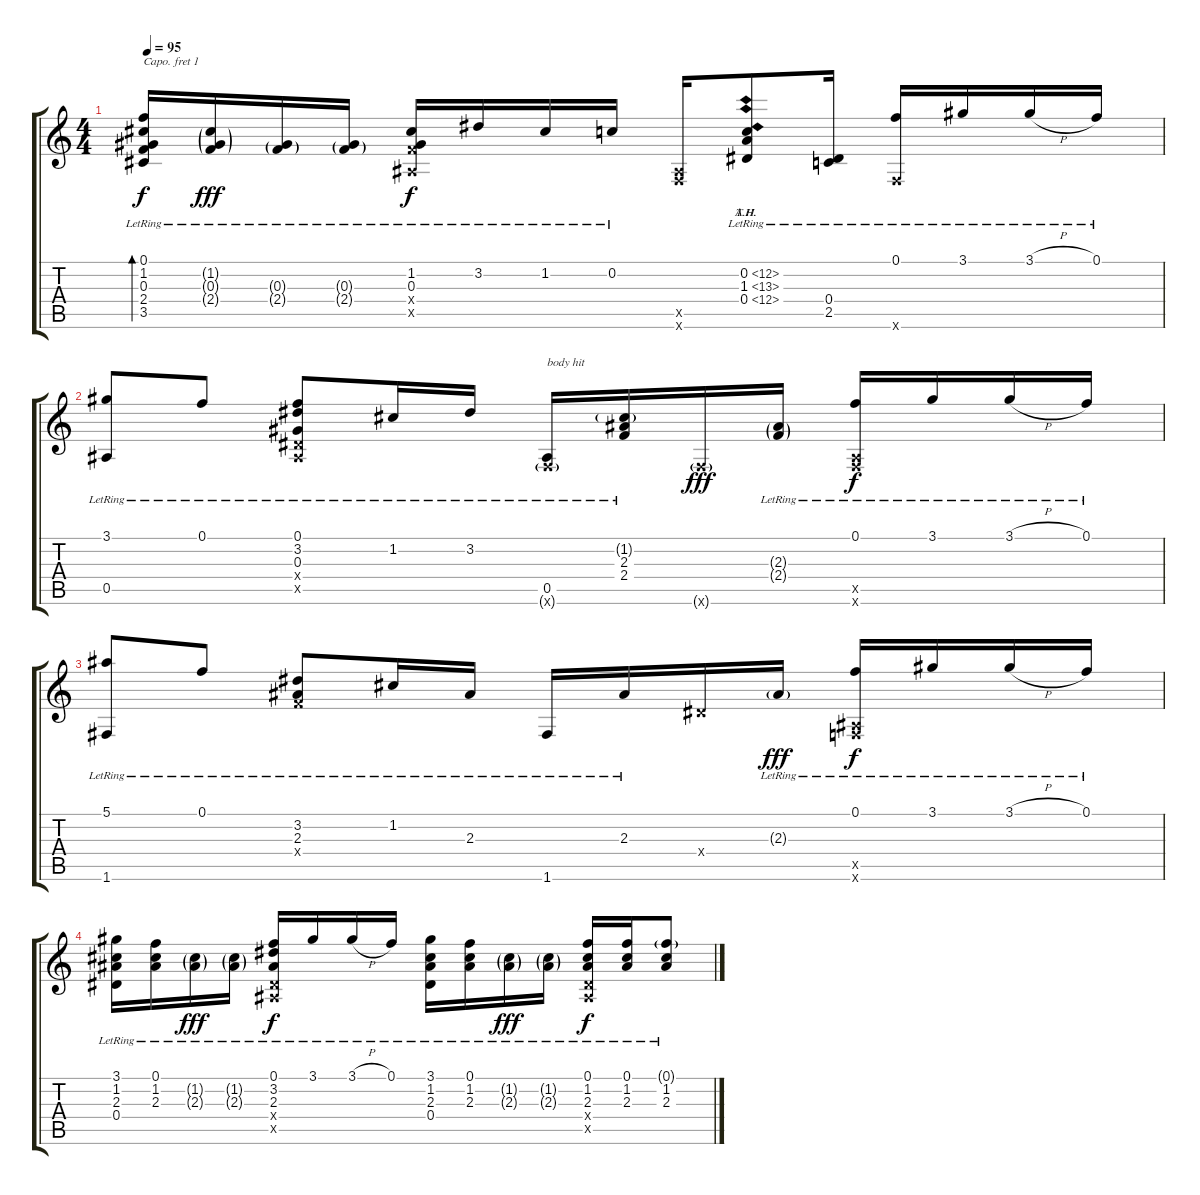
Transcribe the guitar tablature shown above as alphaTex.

\track "" {instrument acousticguitarsteel}
\staff {score tabs}
\capo 1
\tuning (E4 B3 G3 D3 A2 E2) {hide}
\ts (4 4)
\tempo 95
\clef g2
\ks c
(0.1{lr} 1.2{lr} 0.3{lr} 2.4{lr} 3.5{lr}).16{bd 120 dy f} (1.2{g lr} 0.3{g lr} 2.4{g lr}).16{dy fff} (0.3{g lr} 2.4{g lr}).16 (0.3{g lr} 2.4{g lr}).16 (1.2{lr} 0.3{lr} 2.4{x} 0.5{x}).16{dy f} 3.2{lr}.16 1.2{lr}.16 0.2{lr}.16 (0.5{x} 0.6{x}).16 (0.2{th 12 lr} 1.3{ah 12 lr} 0.4{th 12 lr}).8 (0.4{lr} 2.5{lr}).16 (0.1{lr} 0.6{x}).16 3.1{lr}.16 3.1{h lr}.16 0.1{lr}.16 |
(3.1{lr} 0.5{lr}).8 0.1{lr}.8 (0.1{lr} 3.2{lr} 0.3{lr} 0.4{x} 0.5{x}).8 1.2{lr}.16 3.2{lr}.16 (0.5{lr} 0.6{g x}).16{txt "body hit"} (1.2{g lr} 2.3{lr} 2.4{lr}).16 0.6{g x}.16{dy fff} (2.3{g lr} 2.4{g lr}).16 (0.1{lr} 0.5{x} 0.6{x}).16{dy f} 3.1{lr}.16 3.1{h lr}.16 0.1{lr}.16 |
(5.1{lr} 1.6{lr}).8 0.1{lr}.8 (3.2{lr} 2.3{lr} 2.4{x}).8 1.2{lr}.16 2.3{lr}.16 1.6{lr}.16 2.3{lr}.16 0.4{x}.16 2.3{g lr}.16{dy fff} (0.1{lr} 0.5{x} 0.6{x}).16{dy f} 3.1{lr}.16 3.1{h lr}.16 0.1{lr}.16 |
(3.1{lr} 1.2{lr} 2.3{lr} 0.4{lr}).16 (0.1{lr} 1.2{lr} 2.3{lr}).16 (1.2{g lr} 2.3{g lr}).16{dy fff} (1.2{g lr} 2.3{g lr}).16 (0.1{lr} 3.2{lr} 2.3{lr} 0.4{x} 0.5{x}).16{dy f} 3.1{lr}.16 3.1{h lr}.16 0.1{lr}.16 (3.1{lr} 1.2{lr} 2.3{lr} 0.4{lr}).16 (0.1{lr} 1.2{lr} 2.3{lr}).16 (1.2{g lr} 2.3{g lr}).16{dy fff} (1.2{g lr} 2.3{g lr}).16 (0.1{lr} 1.2{lr} 2.3{lr} 0.4{x} 0.5{x}).16{dy f} (0.1{lr} 1.2{lr} 2.3{lr}).16 (0.1{g lr} 1.2{lr} 2.3{lr}).8
